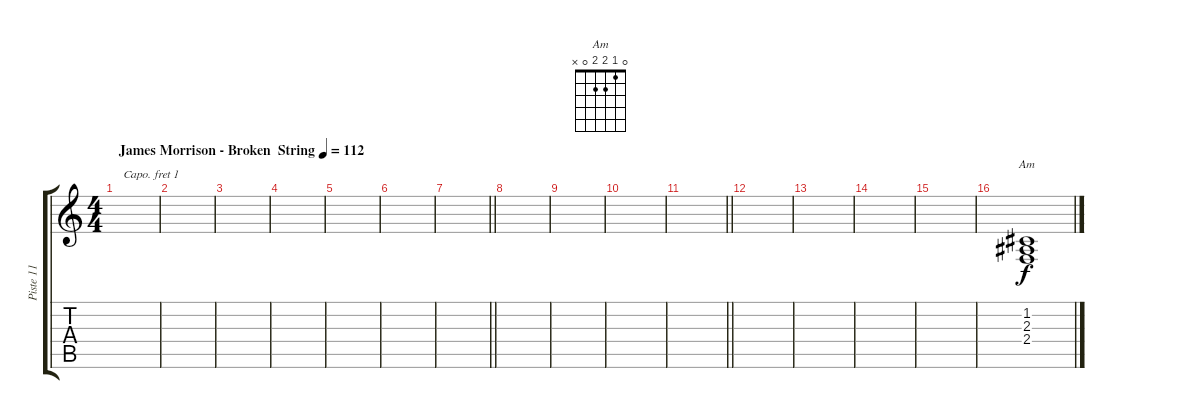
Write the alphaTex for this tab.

\track ("Piste 11" "Piste 11") {instrument stringensemble1}
\staff {score tabs}
\capo 1
\tuning (E4 B3 G3 D3 A2 E2) {hide}
\chord ("Am" 0 1 2 2 0 x)
\ts (4 4)
\tempo (112 "James Morrison - Broken  String")
\clef g2
\ks c
|
|
|
|
|
|
\barLineRight lightlight
|
|
|
|
\barLineRight lightlight
|
|
|
|
|
(1.2 2.3 2.4).1{ch "Am"}
